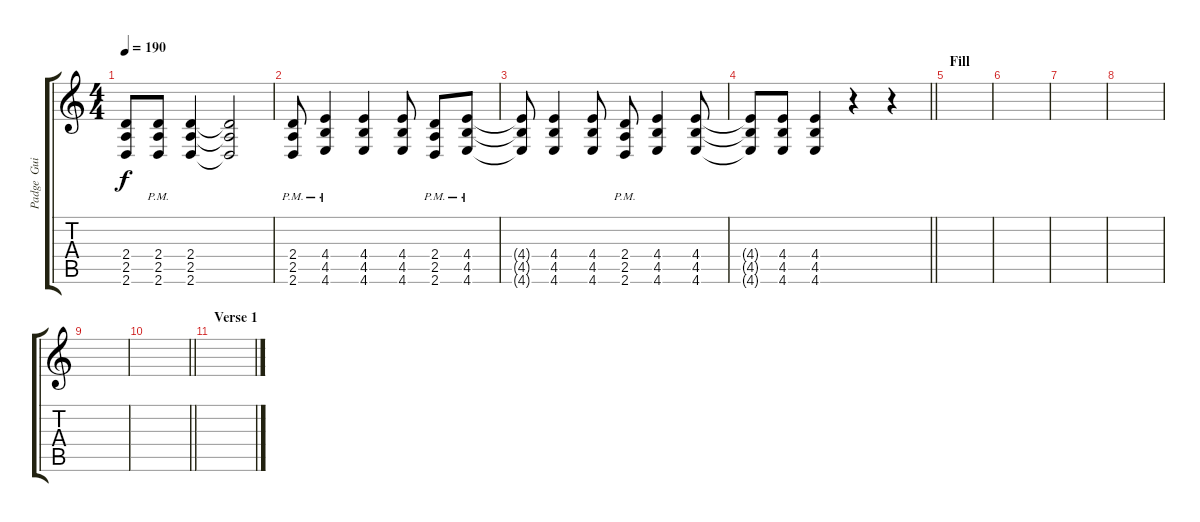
\track ("Padge  Guitar" "Padge  Gui") {instrument distortionguitar}
\staff {score tabs}
\tuning (D4 A3 F3 C3 G2 C2) {hide}
\ts (4 4)
\tempo 190
\clef g2
\ks c
(2.4{t} 2.5{t} 2.6{t}).8{dy f} (2.4{pm} 2.5{pm} 2.6{pm}).8 (2.4 2.5 2.6).4 (2.4{t} 2.5{t} 2.6{t}).2 |
(2.4{pm} 2.5{pm} 2.6{pm}).8 (4.4{pm} 4.5{pm} 4.6{pm}).4 (4.4 4.5 4.6).4 (4.4 4.5 4.6).8 (2.4{pm} 2.5{pm} 2.6{pm}).8 (4.4{pm} 4.5{pm} 4.6{pm}).8 |
(4.4{t} 4.5{t} 4.6{t}).8 (4.4 4.5 4.6).4 (4.4 4.5 4.6).8 (2.4{pm} 2.5{pm} 2.6{pm}).8 (4.4 4.5 4.6).4 (4.4 4.5 4.6).8 |
\barLineRight lightlight
(4.4{t} 4.5{t} 4.6{t}).8 (4.4 4.5 4.6).8 (4.4 4.5 4.6).4 r.4 r.4 |
\section ("" "Fill")
|
|
|
|
|
\barLineRight lightlight
|
\section ("" "Verse 1")
